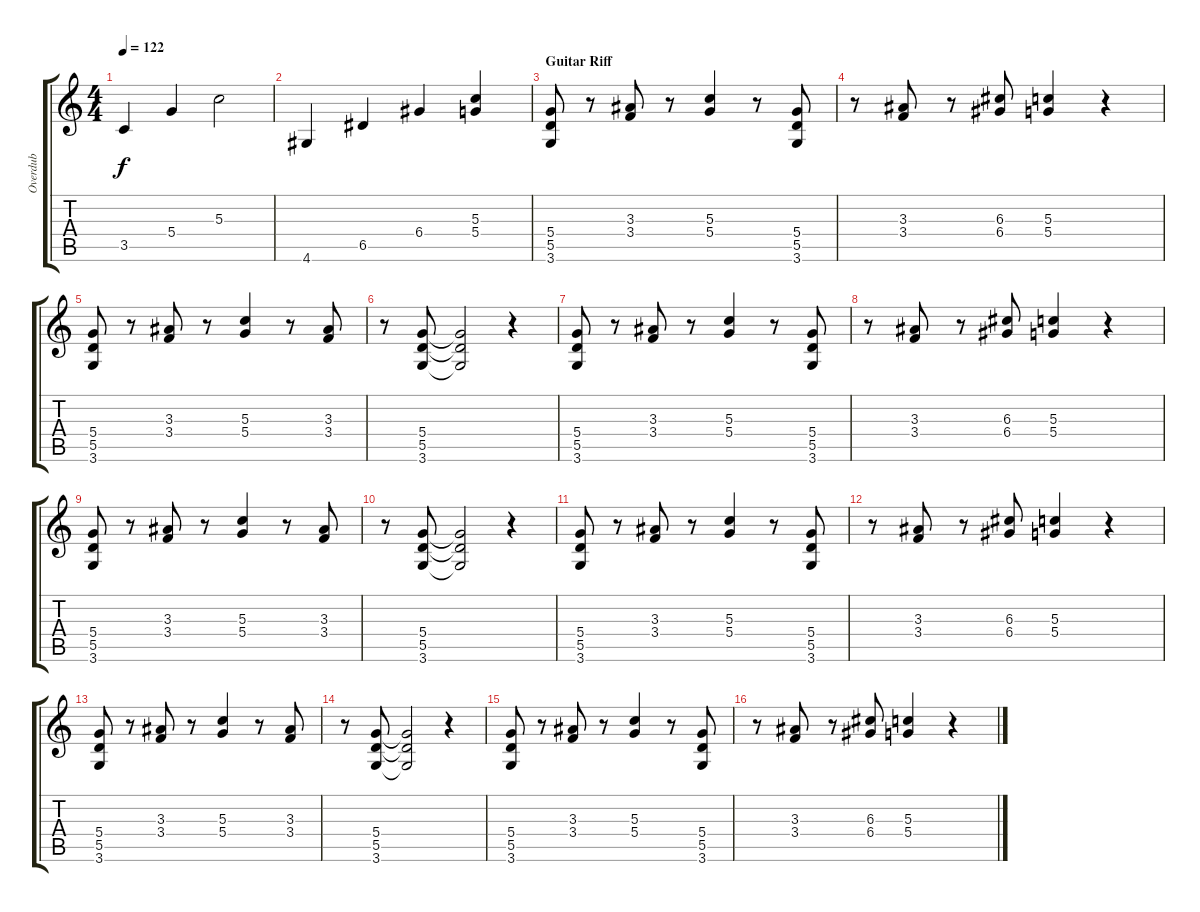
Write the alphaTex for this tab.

\track ("Overdub" "Overdub") {instrument fretlessbass}
\staff {score tabs}
\tuning (E4 B3 G3 D3 A2 E2) {hide}
\ts (4 4)
\tempo 122
\clef g2
\ks c
3.5.4{dy f} 5.4.4 5.3.2 |
4.6.4 6.5.4 6.4.4 (5.3 5.4).4 |
\section ("" "Guitar Riff")
(5.4 5.5 3.6).8 r.8 (3.3 3.4).8 r.8 (5.3 5.4).4 r.8 (5.4 5.5 3.6).8 |
r.8 (3.3 3.4).8 r.8 (6.3 6.4).8 (5.3 5.4).4 r.4 |
(5.4 5.5 3.6).8 r.8 (3.3 3.4).8 r.8 (5.3 5.4).4 r.8 (3.3 3.4).8 |
r.8 (5.4 5.5 3.6).8 (5.4{t} 5.5{t} 3.6{t}).2 r.4 |
(5.4 5.5 3.6).8 r.8 (3.3 3.4).8 r.8 (5.3 5.4).4 r.8 (5.4 5.5 3.6).8 |
r.8 (3.3 3.4).8 r.8 (6.3 6.4).8 (5.3 5.4).4 r.4 |
(5.4 5.5 3.6).8 r.8 (3.3 3.4).8 r.8 (5.3 5.4).4 r.8 (3.3 3.4).8 |
r.8 (5.4 5.5 3.6).8 (5.4{t} 5.5{t} 3.6{t}).2 r.4 |
(5.4 5.5 3.6).8 r.8 (3.3 3.4).8 r.8 (5.3 5.4).4 r.8 (5.4 5.5 3.6).8 |
r.8 (3.3 3.4).8 r.8 (6.3 6.4).8 (5.3 5.4).4 r.4 |
(5.4 5.5 3.6).8 r.8 (3.3 3.4).8 r.8 (5.3 5.4).4 r.8 (3.3 3.4).8 |
r.8 (5.4 5.5 3.6).8 (5.4{t} 5.5{t} 3.6{t}).2 r.4 |
(5.4 5.5 3.6).8 r.8 (3.3 3.4).8 r.8 (5.3 5.4).4 r.8 (5.4 5.5 3.6).8 |
r.8 (3.3 3.4).8 r.8 (6.3 6.4).8 (5.3 5.4).4 r.4
